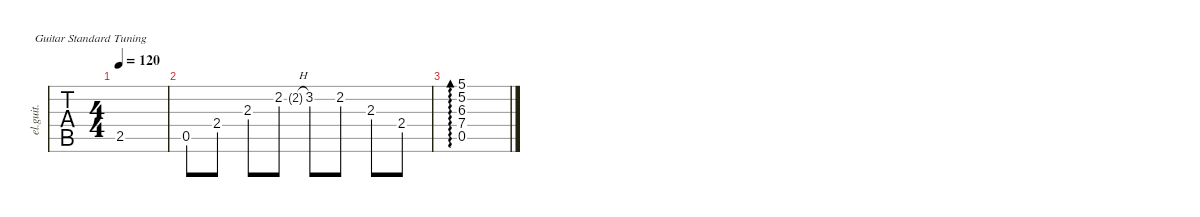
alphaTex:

\defaultSystemsLayout 4
\hideDynamics
\bracketExtendMode nobrackets
\track ("Clean Guitar" "el.guit.") {instrument electricguitarclean}
\staff {tabs}
\tuning (E4 B3 G3 D3 A2 E2)
\ts (4 4)
\tempo 120
\clef g2
\ks c
2.5.1{dy mf} |
0.5.8 2.4.8 2.3.8 2.2{acc #}.8 2.2{h g acc #}.8{gr} 3.2.8 2.2{acc #}.8 2.3.8 2.4.8 |
(5.1 5.2 6.3{acc #} 7.4 0.5).1{ad 0}
